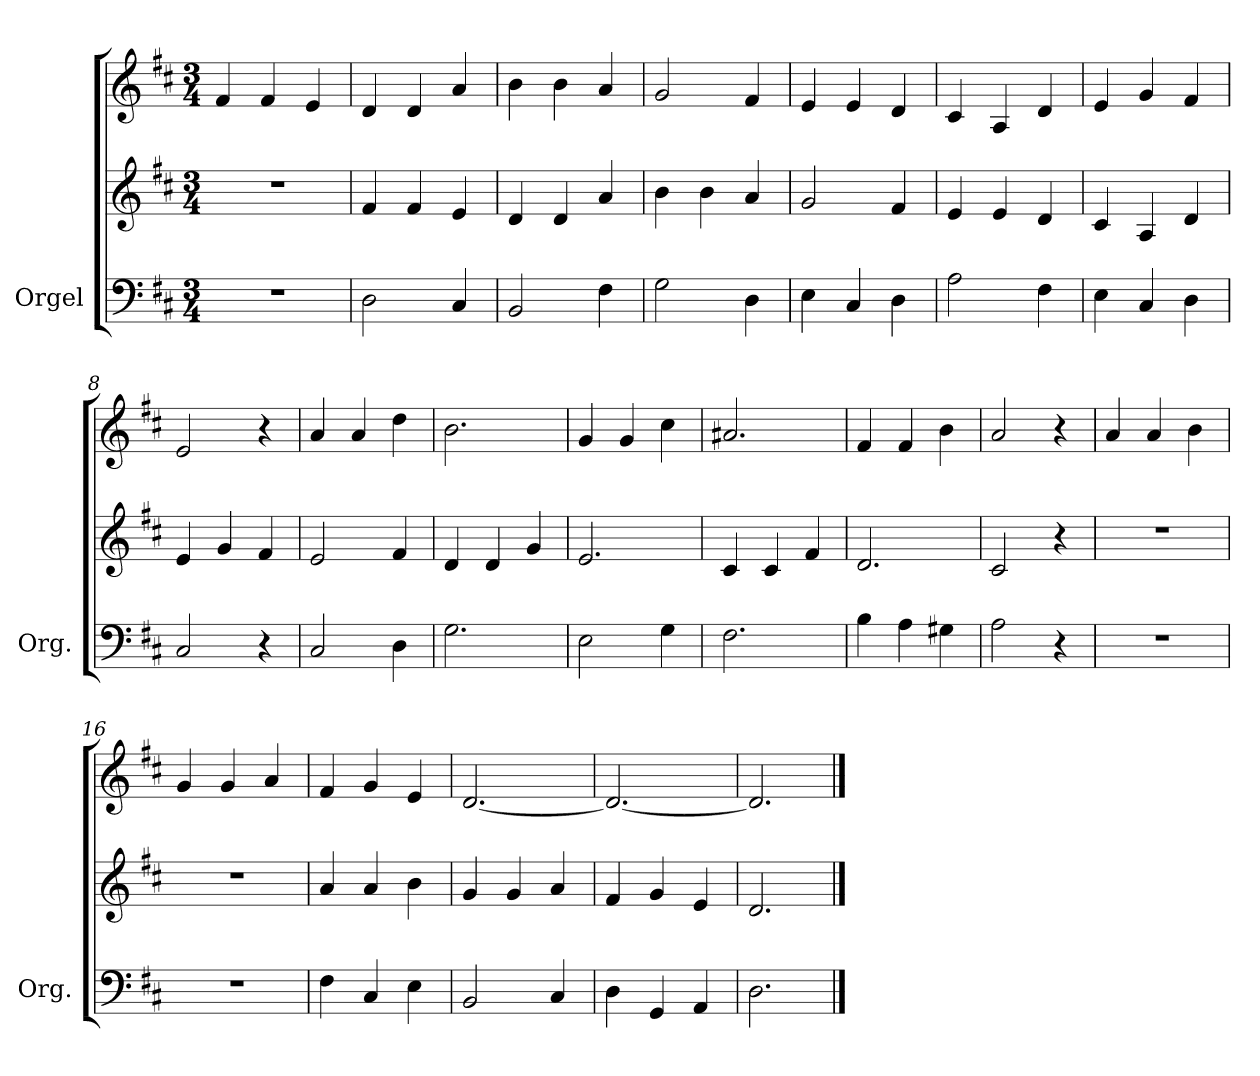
**kern	**kern	**kern
*part1	*part1	*part1
*staff3	*staff2	*staff1
*I"Orgel	*	*
*I'Org.	*	*
*clefF4	*clefG2	*clefG2
*k[f#c#]	*k[f#c#]	*k[f#c#]
*M3/4	*M3/4	*M3/4
=1	=1	=1
2.r	2.r	4f#/
.	.	4f#/
.	.	4e/
=2	=2	=2
2D\	4f#/	4d/
.	4f#/	4d/
4C#/	4e/	4a/
=3	=3	=3
2BB/	4d/	4b\
.	4d/	4b\
4F#\	4a/	4a/
=4	=4	=4
2G\	4b\	2g/
.	4b\	.
4D\	4a/	4f#/
=5	=5	=5
4E\	2g/	4e/
4C#/	.	4e/
4D\	4f#/	4d/
=6	=6	=6
2A\	4e/	4c#/
.	4e/	4A/
4F#\	4d/	4d/
=7	=7	=7
4E\	4c#/	4e/
4C#/	4A/	4g/
4D\	4d/	4f#/
=8	=8	=8
2C#/	4e/	2e/
.	4g/	.
4r	4f#/	4r
=9	=9	=9
2C#/	2e/	4a/
.	.	4a/
4D\	4f#/	4dd\
=10	=10	=10
2.G\	4d/	2.b\
.	4d/	.
.	4g/	.
=11	=11	=11
2E\	2.e/	4g/
.	.	4g/
4G\	.	4cc#\
=12	=12	=12
2.F#\	4c#/	2.a#X/
.	4c#/	.
.	4f#/	.
!!LO:LB:g=z
=13	=13	=13
4B\	2.d/	4f#/
4A\	.	4f#/
4G#X\	.	4b\
=14	=14	=14
2A\	2c#/	2a/
4r	4r	4r
=15	=15	=15
2.r	2.r	4a/
.	.	4a/
.	.	4b\
=16	=16	=16
2.r	2.r	4g/
.	.	4g/
.	.	4a/
=17	=17	=17
4F#\	4a/	4f#/
4C#/	4a/	4g/
4E\	4b\	4e/
=18	=18	=18
2BB/	4g/	[2.d/
.	4g/	.
4C#/	4a/	.
=19	=19	=19
4D\	4f#/	2.d/_
4GG/	4g/	.
4AA/	4e/	.
=20	=20	=20
2.D\	2.d/	2.d/]
==	==	==
*-	*-	*-
